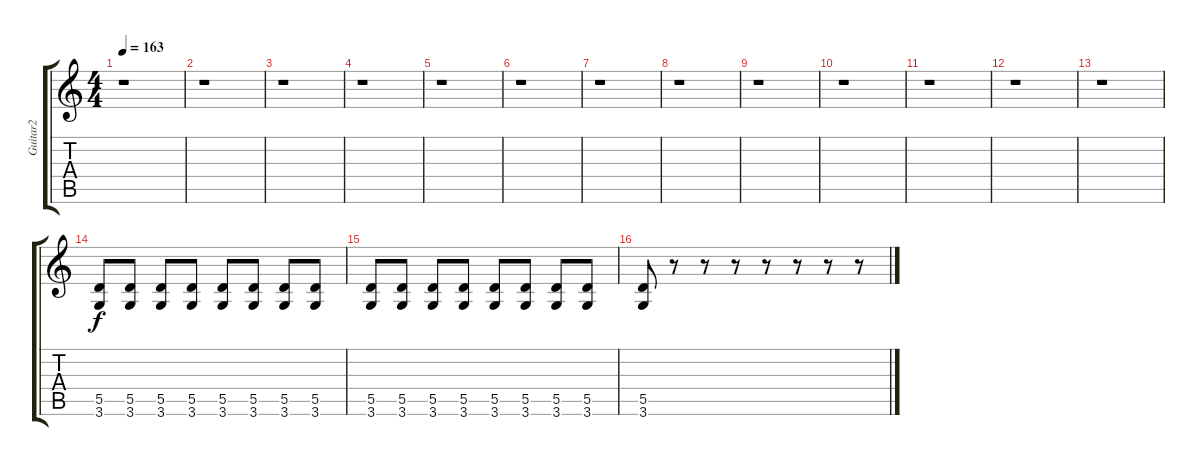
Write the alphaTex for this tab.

\track ("Guitar2" "Guitar2") {instrument acousticguitarnylon}
\staff {score tabs}
\tuning (E4 B3 G3 D3 A2 E2) {hide}
\ts (4 4)
\tempo 163
\clef g2
\ks c
r.1{dy fff} |
r.1 |
r.1 |
r.1 |
r.1 |
r.1 |
r.1 |
r.1 |
r.1 |
r.1 |
r.1 |
r.1 |
r.1 |
(5.5 3.6).8{dy f} (5.5 3.6).8 (5.5 3.6).8 (5.5 3.6).8 (5.5 3.6).8 (5.5 3.6).8 (5.5 3.6).8 (5.5 3.6).8 |
(5.5 3.6).8 (5.5 3.6).8 (5.5 3.6).8 (5.5 3.6).8 (5.5 3.6).8 (5.5 3.6).8 (5.5 3.6).8 (5.5 3.6).8 |
(5.5 3.6).8 r.8 r.8 r.8 r.8 r.8 r.8 r.8
